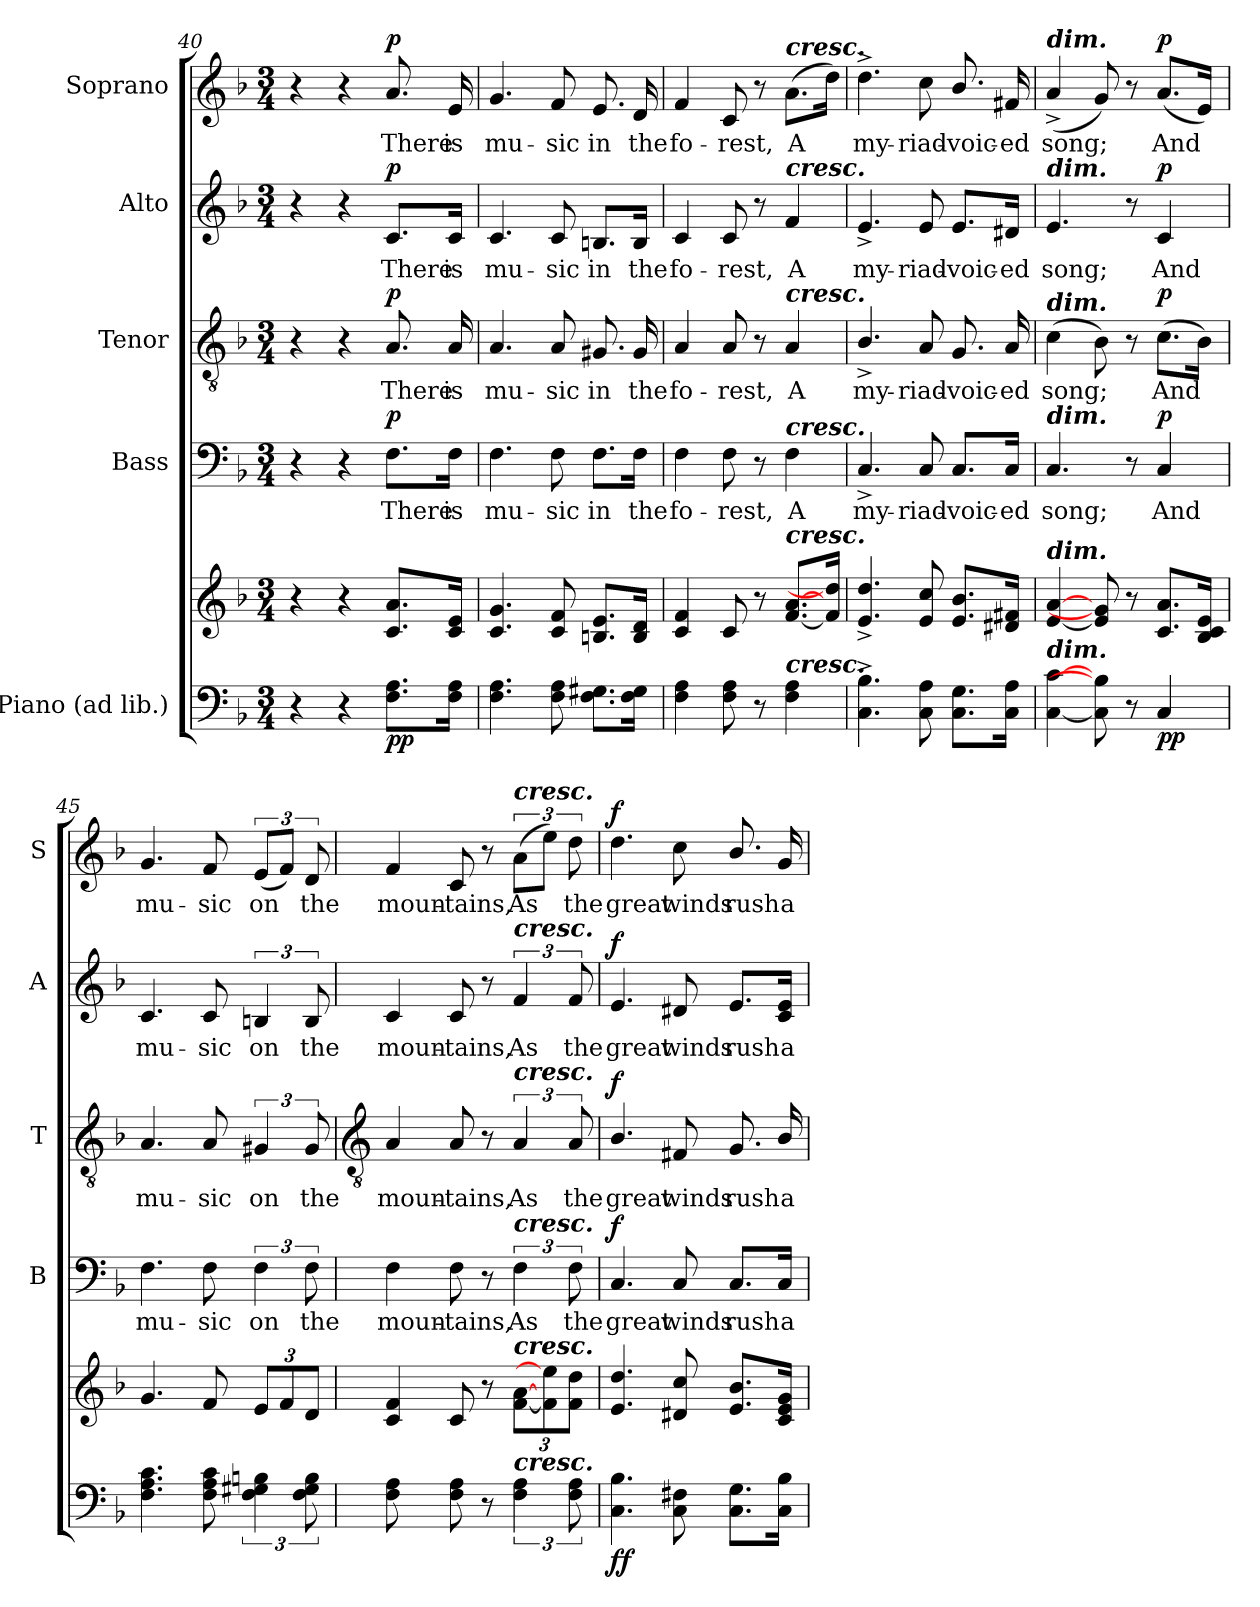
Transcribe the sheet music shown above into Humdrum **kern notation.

**kern	**kern	**dynam	**kern	**text	**dynam	**kern	**text	**dynam	**kern	**text	**dynam	**kern	**text	**dynam
*part5	*part5	*part5	*part4	*part4	*part4	*part3	*part3	*part3	*part2	*part2	*part2	*part1	*part1	*part1
*staff6	*staff5	*staff5/6	*staff4	*staff4	*staff4	*staff3	*staff3	*staff3	*staff2	*staff2	*staff2	*staff1	*staff1	*staff1
*I"Piano (ad lib.)	*	*	*I"Bass	*	*	*I"Tenor	*	*	*I"Alto	*	*	*I"Soprano	*	*
*	*	*	*I'B	*	*	*I'T	*	*	*I'A	*	*	*I'S	*	*
!!LO:LB:g=z
*clefF4	*clefG2	*	*clefF4	*	*	*clefGv2	*	*	*clefG2	*	*	*clefG2	*	*
*k[b-]	*k[b-]	*	*k[b-]	*	*	*k[b-]	*	*	*k[b-]	*	*	*k[b-]	*	*
*F:	*F:	*	*F:	*	*	*F:	*	*	*F:	*	*	*F:	*	*
*M3/4	*M3/4	*	*M3/4	*	*	*M3/4	*	*	*M3/4	*	*	*M3/4	*	*
=40	=40	=40	=40	=40	=40	=40	=40	=40	=40	=40	=40	=40	=40	=40
4r	4r	.	4r	.	.	4r	.	.	4r	.	.	4r	.	.
4r	4r	.	4r	.	.	4r	.	.	4r	.	.	4r	.	.
!	!	!LO:DY:b=2	!	!LO:LY:b	!	!	!LO:LY:b	!	!	!LO:LY:b	!	!	!LO:LY:b	!
!	!	!LO:DY:n=1:b	!	!	!LO:DY:b	!	!	!LO:DY:b	!	!	!LO:DY:b	!	!	!LO:DY:b
8.F 8.AL	8.c 8.aL	p p	8.F\L	There	p	8.A	There	p	8.c/L	There	p	8.a	There	p
!	!	!	!	!LO:LY:b	!	!	!LO:LY:b	!	!	!LO:LY:b	!	!	!LO:LY:b	!
16F 16AJ	16c 16eJ	.	16F\Jk	is	.	16A	is	.	16c/Jk	is	.	16e	is	.
=41	=41	=41	=41	=41	=41	=41	=41	=41	=41	=41	=41	=41	=41	=41
!	!	!	!	!LO:LY:b	!	!	!LO:LY:b	!	!	!LO:LY:b	!	!	!LO:LY:b	!
4.F 4.A	4.c 4.g	.	4.F	mu-	.	4.A/	mu-	.	4.c	mu-	.	4.g	mu-	.
!	!	!	!	!LO:LY:b	!	!	!LO:LY:b	!	!	!LO:LY:b	!	!	!LO:LY:b	!
8F 8A	8c 8f	.	8F	-sic	.	8A	-sic	.	8c	-sic	.	8f	-sic	.
!	!	!	!	!LO:LY:b	!	!	!LO:LY:b	!	!	!LO:LY:b	!	!	!LO:LY:b	!
8.F 8.G#XL	8.Bn 8.eL	.	8.F\L	in	.	8.G#X	in	.	8.Bn/L	in	.	8.e	in	.
!	!	!	!	!LO:LY:b	!	!	!LO:LY:b	!	!	!LO:LY:b	!	!	!LO:LY:b	!
16F 16G#J	16B 16dJ	.	16F\Jk	the	.	16G#	the	.	16B/Jk	the	.	16d	the	.
=42	=42	=42	=42	=42	=42	=42	=42	=42	=42	=42	=42	=42	=42	=42
!	!	!	!	!LO:LY:b	!	!	!LO:LY:b	!	!	!LO:LY:b	!	!	!LO:LY:b	!
4F 4A	4c 4f	.	4F	fo-	.	4A	fo-	.	4c	fo-	.	4f	fo-	.
!	!	!	!	!LO:LY:b	!	!	!LO:LY:b	!	!	!LO:LY:b	!	!	!LO:LY:b	!
8F 8A	8c	.	8F	-rest,	.	8A	-rest,	.	8c	-rest,	.	8c	-rest,	.
8r	8r	.	8r	.	.	8r	.	.	8r	.	.	8r	.	.
!	!	!	!	!	!	!	!	!	!	!	!	!LO:TX:a:Bi:t=cresc.	!	!
!	!	!	!	!	!	!	!	!	!LO:TX:a:Bi:t=cresc.	!	!	!	!	!
!	!	!	!	!	!	!LO:TX:a:Bi:t=cresc.	!	!	!	!	!	!	!	!
!	!	!	!LO:TX:a:Bi:t=cresc.	!	!	!	!	!	!	!	!	!	!	!
!	!LO:TX:a:Bi:t=cresc.	!	!	!	!	!	!	!	!	!	!	!	!	!
!LO:TX:a:Bi:t=cresc.	!	!	!	!	!	!	!	!	!	!	!	!	!	!
!	!	!	!	!LO:LY:b	!	!	!LO:LY:b	!	!	!LO:LY:b	!	!	!LO:LY:b	!
4F 4A	[8.f [8.aL	.	4F	A	.	4A	A	.	4f	A	.	(>8.aL	A	.
.	16f] 16dd]J	.	.	.	.	.	.	.	.	.	.	16ddJ)	.	.
=43	=43	=43	=43	=43	=43	=43	=43	=43	=43	=43	=43	=43	=43	=43
!	!	!	!	!LO:LY:b	!	!	!LO:LY:b	!	!	!LO:LY:b	!	!	!LO:LY:b	!
4.C^ 4.B-^	4.e^ 4.dd^	.	4.C^	my-	.	4.B-^/	my-	.	4.e^	my-	.	4.dd^	my-	.
!	!	!	!	!LO:LY:b	!	!	!LO:LY:b	!	!	!LO:LY:b	!	!	!LO:LY:b	!
8C 8A	8e 8cc	.	8C	-riad-	.	8A	-riad-	.	8e	-riad-	.	8cc	-riad-	.
!	!	!	!	!LO:LY:b	!	!	!LO:LY:b	!	!	!LO:LY:b	!	!	!LO:LY:b	!
8.C 8.GL	8.e 8.b-L	.	8.C/L	-voic-	.	8.G	-voic-	.	8.e/L	-voic-	.	8.b-/	-voic-	.
!	!	!	!	!LO:LY:b	!	!	!LO:LY:b	!	!	!LO:LY:b	!	!	!LO:LY:b	!
16C 16AJ	16d#X 16f#XJ	.	16C/Jk	-ed	.	16A	-ed	.	16d#X/Jk	-ed	.	16f#X	-ed	.
=44	=44	=44	=44	=44	=44	=44	=44	=44	=44	=44	=44	=44	=44	=44
!	!	!	!	!	!	!	!	!	!	!	!	!LO:TX:a:Bi:t=dim.	!	!
!	!	!	!	!	!	!	!	!	!LO:TX:a:Bi:t=dim.	!	!	!	!	!
!	!	!	!	!	!	!LO:TX:a:Bi:t=dim.	!	!	!	!	!	!	!	!
!	!	!	!LO:TX:a:Bi:t=dim.	!	!	!	!	!	!	!	!	!	!	!
!	!LO:TX:a:Bi:t=dim.	!	!	!	!	!	!	!	!	!	!	!	!	!
!LO:TX:a:Bi:t=dim.	!	!	!	!	!	!	!	!	!	!	!	!	!	!
!	!	!	!	!LO:LY:b	!	!	!LO:LY:b	!	!	!LO:LY:b	!	!	!LO:LY:b	!
[4C [4c	[4e [4a	.	4.C	song;	.	(>4c	song;	.	4.e	song;	.	(<4a^	song;	.
8C] 8B-]	8e] 8g]	.	.	.	.	8B-)	.	.	.	.	.	8g)	.	.
8r	8r	.	8r	.	.	8r	.	.	8r	.	.	8r	.	.
!	!	!LO:DY:b=2	!	!LO:LY:b	!	!	!LO:LY:b	!	!	!LO:LY:b	!	!	!LO:LY:b	!
!	!	!LO:DY:n=1:b	!	!	!LO:DY:b	!	!	!LO:DY:b	!	!	!LO:DY:b	!	!	!LO:DY:b
4C	8.c 8.aL	p p	4C	And	p	(>8.cL	And	p	4c	And	p	(<8.aL	And	p
.	16B- 16c 16eJ	.	.	.	.	16B-J)	.	.	.	.	.	16eJ)	.	.
=45	=45	=45	=45	=45	=45	=45	=45	=45	=45	=45	=45	=45	=45	=45
!	!	!	!	!LO:LY:b	!	!	!LO:LY:b	!	!	!LO:LY:b	!	!	!LO:LY:b	!
4.F 4.A 4.c	4.g	.	4.F	mu-	.	4.A	mu-	.	4.c	mu-	.	4.g	mu-	.
!	!	!	!	!LO:LY:b	!	!	!LO:LY:b	!	!	!LO:LY:b	!	!	!LO:LY:b	!
8F 8A 8c	8f	.	8F	-sic	.	8A	-sic	.	8c	-sic	.	8f	-sic	.
!	!	!	!	!LO:LY:b	!	!	!LO:LY:b	!	!	!LO:LY:b	!	!	!LO:LY:b	!
6F 6G#X 6Bn	12eL	.	6F	on	.	6G#X	on	.	6Bn	on	.	(<12eL	on	.
.	12f	.	.	.	.	.	.	.	.	.	.	12fJ)	.	.
!	!	!	!	!LO:LY:b	!	!	!LO:LY:b	!	!	!LO:LY:b	!	!	!LO:LY:b	!
12F 12G# 12B	12dJ	.	12F	the	.	12G#	the	.	12B	the	.	12d	the	.
!!LO:LB:g=z
=46	=46	=46	=46	=46	=46	=46	=46	=46	=46	=46	=46	=46	=46	=46
*	*	*	*	*	*	*clefGv2	*	*	*	*	*	*	*	*
!	!	!	!	!LO:LY:b	!	!	!LO:LY:b	!	!	!LO:LY:b	!	!	!LO:LY:b	!
8F 8A	4c 4f	.	4F	moun-	.	4A	moun-	.	4c	moun-	.	4f	moun-	.
8ryy	.	.	.	.	.	.	.	.	.	.	.	.	.	.
!	!	!	!	!LO:LY:b	!	!	!LO:LY:b	!	!	!LO:LY:b	!	!	!LO:LY:b	!
8F 8A	8c	.	8F	-tains,	.	8A	-tains,	.	8c	-tains,	.	8c	-tains,	.
8r	8r	.	8r	.	.	8r	.	.	8r	.	.	8r	.	.
!	!	!	!	!	!	!	!	!	!	!	!	!LO:TX:a:Bi:t=cresc.	!	!
!	!	!	!	!	!	!	!	!	!LO:TX:a:Bi:t=cresc.	!	!	!	!	!
!	!	!	!	!	!	!LO:TX:a:Bi:t=cresc.	!	!	!	!	!	!	!	!
!	!	!	!LO:TX:a:Bi:t=cresc.	!	!	!	!	!	!	!	!	!	!	!
!	!LO:TX:a:Bi:t=cresc.	!	!	!	!	!	!	!	!	!	!	!	!	!
!LO:TX:a:Bi:t=cresc.	!	!	!	!	!	!	!	!	!	!	!	!	!	!
!	!	!	!	!LO:LY:b	!	!	!LO:LY:b	!	!	!LO:LY:b	!	!	!LO:LY:b	!
6F 6A	[12f [12aL	.	6F	As	.	6A	As	.	6f	As	.	(12aL	As	.
.	12f] 12ee]	.	.	.	.	.	.	.	.	.	.	12eeJ)	.	.
!	!	!	!	!LO:LY:b	!	!	!LO:LY:b	!	!	!LO:LY:b	!	!	!LO:LY:b	!
12F 12A	12f 12ddJ	.	12F	the	.	12A	the	.	12f	the	.	12dd	the	.
=47	=47	=47	=47	=47	=47	=47	=47	=47	=47	=47	=47	=47	=47	=47
!	!	!LO:DY:b=2	!	!LO:LY:b	!	!	!LO:LY:b	!	!	!LO:LY:b	!	!	!LO:LY:b	!
!	!	!LO:DY:n=1:b	!	!	!LO:DY:b	!	!	!LO:DY:b	!	!	!LO:DY:b	!	!	!LO:DY:b
4.C 4.B-	4.e 4.dd	f f	4.C	great	f	4.B-/	great	f	4.e	great	f	4.dd	great	f
!	!	!	!	!LO:LY:b	!	!	!LO:LY:b	!	!	!LO:LY:b	!	!	!LO:LY:b	!
8C 8F#X	8d#X 8cc	.	8C	winds	.	8F#X	winds	.	8d#X	winds	.	8cc	winds	.
!	!	!	!	!LO:LY:b	!	!	!LO:LY:b	!	!	!LO:LY:b	!	!	!LO:LY:b	!
8.C 8.GL	8.e 8.b-L	.	8.C/L	rush	.	8.G	rush	.	8.e/L	rush	.	8.b-/	rush	.
!	!	!	!	!LO:LY:b	!	!	!LO:LY:b	!	!	!LO:LY:b	!	!	!LO:LY:b	!
16C 16B-J	16c 16e 16gJ	.	16C/Jk	a-	.	16B-/	a-	.	16c/ 16e/Jk	a-	.	16g	a-	.
=	=	=	=	=	=	=	=	=	=	=	=	=	=	=
*-	*-	*-	*-	*-	*-	*-	*-	*-	*-	*-	*-	*-	*-	*-
